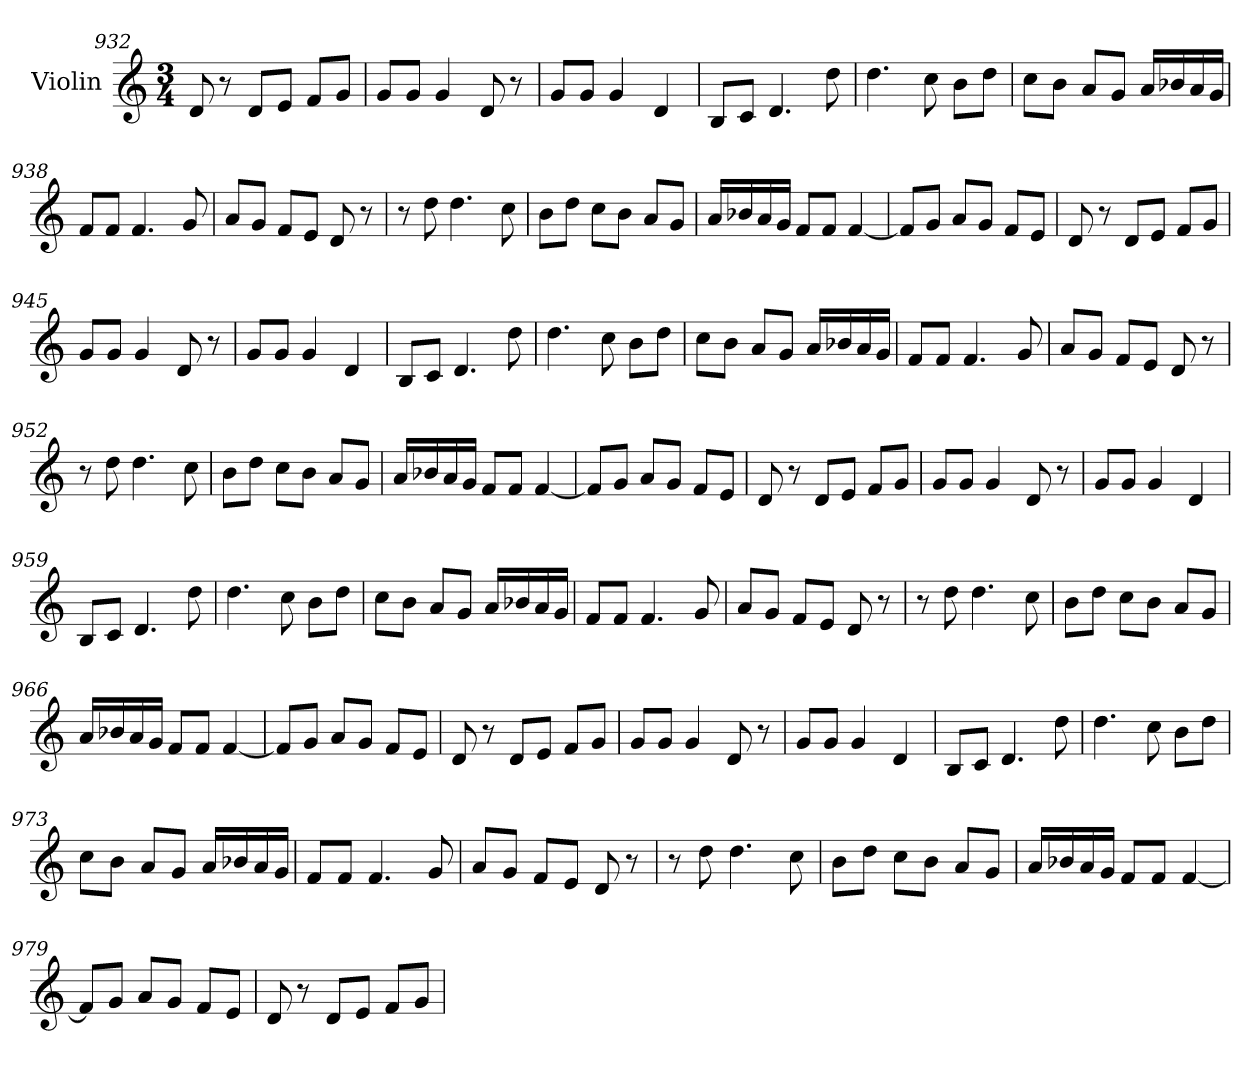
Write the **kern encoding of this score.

**kern
*part1
*staff1
*I"Violin
*clefG2
*k[]
*C:
*M3/4
=932
8d/
8r
8d/L
8e/J
8f/L
8g/J
=933
8g/L
8g/J
4g/
8d/
8r
!!LO:LB:g=z
=934
8g/L
8g/J
4g/
4d/
=935
8B/L
8c/J
4.d/
8dd\
=936
4.dd\
8cc\
8b\L
8dd\J
=937
8cc\L
8b\J
8a/L
8g/J
16a/LL
16b-X/
16a/
16g/JJ
=938
8f/L
8f/J
4.f/
8g/
=939
8a/L
8g/J
8f/L
8e/J
8d/
8r
!!LO:LB:g=z
=940
8r
8dd\
4.dd\
8cc\
=941
8b\L
8dd\J
8cc\L
8b\J
8a/L
8g/J
=942
16a/LL
16b-X/
16a/
16g/JJ
8f/L
8f/J
[4f/
=943
8f/L]
8g/J
8a/L
8g/J
8f/L
8e/J
=944
8d/
8r
8d/L
8e/J
8f/L
8g/J
=945
8g/L
8g/J
4g/
8d/
8r
!!LO:LB:g=z
=946
8g/L
8g/J
4g/
4d/
=947
8B/L
8c/J
4.d/
8dd\
=948
4.dd\
8cc\
8b\L
8dd\J
=949
8cc\L
8b\J
8a/L
8g/J
16a/LL
16b-X/
16a/
16g/JJ
=950
8f/L
8f/J
4.f/
8g/
=951
8a/L
8g/J
8f/L
8e/J
8d/
8r
!!LO:LB:g=z
=952
8r
8dd\
4.dd\
8cc\
=953
8b\L
8dd\J
8cc\L
8b\J
8a/L
8g/J
=954
16a/LL
16b-X/
16a/
16g/JJ
8f/L
8f/J
[4f/
=955
8f/L]
8g/J
8a/L
8g/J
8f/L
8e/J
=956
8d/
8r
8d/L
8e/J
8f/L
8g/J
=957
8g/L
8g/J
4g/
8d/
8r
!!LO:LB:g=z
=958
8g/L
8g/J
4g/
4d/
=959
8B/L
8c/J
4.d/
8dd\
=960
4.dd\
8cc\
8b\L
8dd\J
=961
8cc\L
8b\J
8a/L
8g/J
16a/LL
16b-X/
16a/
16g/JJ
=962
8f/L
8f/J
4.f/
8g/
=963
8a/L
8g/J
8f/L
8e/J
8d/
8r
!!LO:LB:g=z
=964
8r
8dd\
4.dd\
8cc\
=965
8b\L
8dd\J
8cc\L
8b\J
8a/L
8g/J
=966
16a/LL
16b-X/
16a/
16g/JJ
8f/L
8f/J
[4f/
=967
8f/L]
8g/J
8a/L
8g/J
8f/L
8e/J
=968
8d/
8r
8d/L
8e/J
8f/L
8g/J
=969
8g/L
8g/J
4g/
8d/
8r
!!LO:PB:g=z
=970
8g/L
8g/J
4g/
4d/
=971
8B/L
8c/J
4.d/
8dd\
=972
4.dd\
8cc\
8b\L
8dd\J
=973
8cc\L
8b\J
8a/L
8g/J
16a/LL
16b-X/
16a/
16g/JJ
=974
8f/L
8f/J
4.f/
8g/
=975
8a/L
8g/J
8f/L
8e/J
8d/
8r
!!LO:LB:g=z
=976
8r
8dd\
4.dd\
8cc\
=977
8b\L
8dd\J
8cc\L
8b\J
8a/L
8g/J
=978
16a/LL
16b-X/
16a/
16g/JJ
8f/L
8f/J
[4f/
=979
8f/L]
8g/J
8a/L
8g/J
8f/L
8e/J
=980
8d/
8r
8d/L
8e/J
8f/L
8g/J
=
*-
